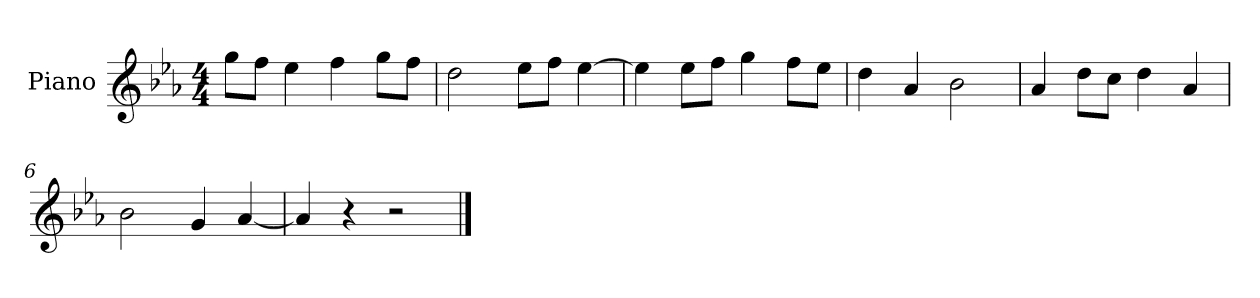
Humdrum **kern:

**kern
*part1
*staff1
*I"Piano
*I'P-no
*clefG2
*k[b-e-a-]
*M4/4
*MM90
=1
8gg\L
8ff\J
4ee-\
4ff\
8gg\L
8ff\J
=2
2dd\
8ee-\L
8ff\J
[4ee-\
=3
4ee-\]
8ee-\L
8ff\J
4gg\
8ff\L
8ee-\J
=4
4dd\
4a-/
2b-\
=5
4a-/
8dd\L
8cc\J
4dd\
4a-/
=6
2b-\
4g/
[4a-/
=7
4a-/]
4r
2r
==
*-
